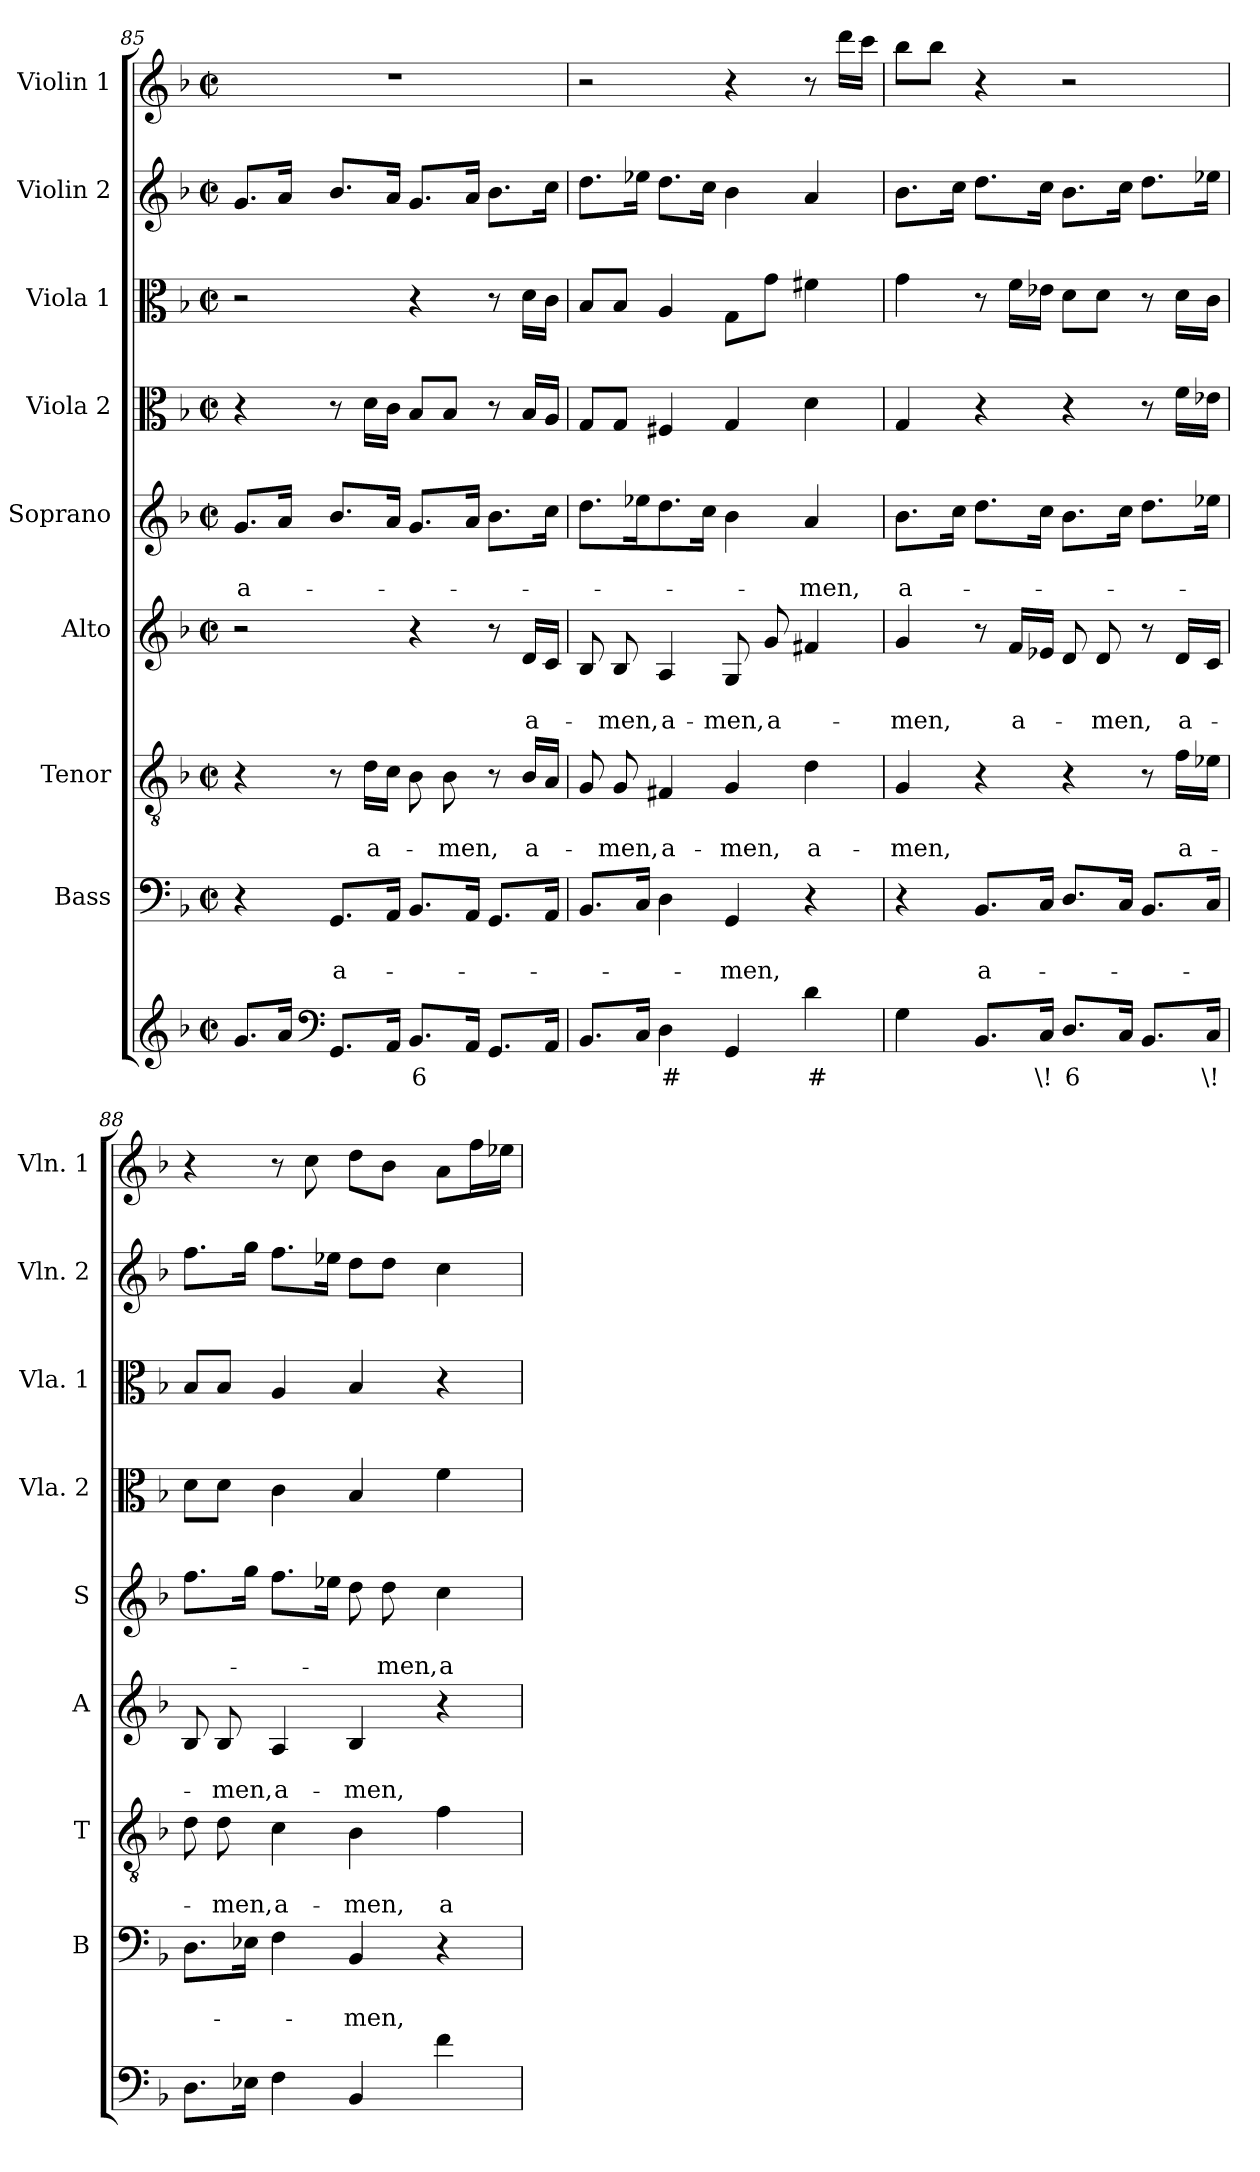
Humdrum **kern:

**kern	**text	**kern	**text	**text	**kern	**text	**text	**kern	**text	**text	**kern	**text	**text	**kern	**kern	**kern	**kern
*part9	*part9	*part8	*part8	*part8	*part7	*part7	*part7	*part6	*part6	*part6	*part5	*part5	*part5	*part4	*part3	*part2	*part1
*staff9	*staff9	*staff8	*staff8	*staff8	*staff7	*staff7	*staff7	*staff6	*staff6	*staff6	*staff5	*staff5	*staff5	*staff4	*staff3	*staff2	*staff1
*	*	*I"Bass	*	*	*I"Tenor	*	*	*I"Alto	*	*	*I"Soprano	*	*	*I"Viola 2	*I"Viola 1	*I"Violin 2	*I"Violin 1
*	*	*I'B	*	*	*I'T	*	*	*I'A	*	*	*I'S	*	*	*I'Vla. 2	*I'Vla. 1	*I'Vln. 2	*I'Vln. 1
!!LO:PB:g=z
*clefG2	*	*clefF4	*	*	*clefGv2	*	*	*clefG2	*	*	*clefG2	*	*	*clefC3	*clefC3	*clefG2	*clefG2
*k[b-]	*	*k[b-]	*	*	*k[b-]	*	*	*k[b-]	*	*	*k[b-]	*	*	*k[b-]	*k[b-]	*k[b-]	*k[b-]
*F:	*	*F:	*	*	*F:	*	*	*F:	*	*	*F:	*	*	*F:	*F:	*F:	*F:
*M2/2	*	*M2/2	*	*	*M2/2	*	*	*M2/2	*	*	*M2/2	*	*	*M2/2	*M2/2	*M2/2	*M2/2
*met(c|)	*	*met(c|)	*	*	*met(c|)	*	*	*met(c|)	*	*	*met(c|)	*	*	*met(c|)	*met(c|)	*met(c|)	*met(c|)
=85	=85	=85	=85	=85	=85	=85	=85	=85	=85	=85	=85	=85	=85	=85	=85	=85	=85
!	!	!	!	!	!	!	!	!	!	!	!	!	!LO:LY:b	!	!	!	!
8.g/L	.	4r	.	.	4r	.	.	2r	.	.	8.g/L	.	a-	4r	2r	8.g/L	1r
16a/Jk	.	.	.	.	.	.	.	.	.	.	16a/Jk	.	.	.	.	16a/Jk	.
*clefF4	*	*	*	*	*	*	*	*	*	*	*	*	*	*	*	*	*
!	!	!	!	!LO:LY:b	!	!	!	!	!	!	!	!	!	!	!	!	!
8.GG/L	.	8.GG/L	.	a-	8r	.	.	.	.	.	8.b-/L	.	.	8r	.	8.b-/L	.
!	!	!	!	!	!	!	!LO:LY:b	!	!	!	!	!	!	!	!	!	!
.	.	.	.	.	16d\LL	.	a-	.	.	.	.	.	.	16d\LL	.	.	.
16AA/Jk	.	16AA/Jk	.	.	16c\JJ	.	.	.	.	.	16a/Jk	.	.	16c\JJ	.	16a/Jk	.
!	!LO:LY:b	!	!	!	!	!	!	!	!	!	!	!	!	!	!	!	!
8.BB-/L	6	8.BB-/L	.	.	8B-\	.	.	4r	.	.	8.g/L	.	.	8B-/L	4r	8.g/L	.
!	!	!	!	!	!	!	!LO:LY:b	!	!	!	!	!	!	!	!	!	!
.	.	.	.	.	8B-\	.	-men,	.	.	.	.	.	.	8B-/J	.	.	.
16AA/Jk	.	16AA/Jk	.	.	.	.	.	.	.	.	16a/Jk	.	.	.	.	16a/Jk	.
8.GG/L	.	8.GG/L	.	.	8r	.	.	8r	.	.	8.b-\L	.	.	8r	8r	8.b-\L	.
!	!	!	!	!	!	!	!LO:LY:b	!	!	!LO:LY:b	!	!	!	!	!	!	!
.	.	.	.	.	16B-/LL	.	a-	16d/LL	.	a-	.	.	.	16B-/LL	16d\LL	.	.
16AA/Jk	.	16AA/Jk	.	.	16A/JJ	.	.	16c/JJ	.	.	16cc\Jk	.	.	16A/JJ	16c\JJ	16cc\Jk	.
=86	=86	=86	=86	=86	=86	=86	=86	=86	=86	=86	=86	=86	=86	=86	=86	=86	=86
8.BB-/L	.	8.BB-/L	.	.	8G/	.	.	8B-/	.	.	8.dd\L	.	.	8G/L	8B-/L	8.dd\L	2r
!	!	!	!	!	!	!	!LO:LY:b	!	!	!LO:LY:b	!	!	!	!	!	!	!
.	.	.	.	.	8G/	.	-men,	8B-/	.	-men,	.	.	.	8G/J	8B-/J	.	.
16C/Jk	.	16C/Jk	.	.	.	.	.	.	.	.	16ee-X\k	.	.	.	.	16ee-X\Jk	.
!	!LO:LY:b	!	!	!	!	!	!LO:LY:b	!	!	!LO:LY:b	!	!	!	!	!	!	!
4D\	#	4D\	.	.	4F#X/	.	a-	4A/	.	a-	8.dd\	.	.	4F#X/	4A/	8.dd\L	.
.	.	.	.	.	.	.	.	.	.	.	16cc\Jk	.	.	.	.	16cc\Jk	.
!	!	!	!	!LO:LY:b	!	!	!LO:LY:b	!	!	!LO:LY:b	!	!	!	!	!	!	!
4GG/	.	4GG/	.	-men,	4G/	.	-men,	8G/	.	-men,	4b-\	.	.	4G/	8G\L	4b-\	4r
!	!	!	!	!	!	!	!	!	!	!LO:LY:b	!	!	!	!	!	!	!
.	.	.	.	.	.	.	.	8g/	.	a-	.	.	.	.	8g\J	.	.
!	!LO:LY:b	!	!	!	!	!	!LO:LY:b	!	!	!	!	!	!LO:LY:b	!	!	!	!
4d\	#	4r	.	.	4d\	.	a-	4f#X/	.	.	4a/	.	-men,	4d\	4f#X\	4a/	8r
.	.	.	.	.	.	.	.	.	.	.	.	.	.	.	.	.	16ddd\LL
.	.	.	.	.	.	.	.	.	.	.	.	.	.	.	.	.	16ccc\JJ
=87	=87	=87	=87	=87	=87	=87	=87	=87	=87	=87	=87	=87	=87	=87	=87	=87	=87
!	!	!	!	!	!	!	!LO:LY:b	!	!	!LO:LY:b	!	!	!LO:LY:b	!	!	!	!
4G\	.	4r	.	.	4G/	.	-men,	4g/	.	-men,	8.b-\L	.	a-	4G/	4g\	8.b-\L	8bb-\L
.	.	.	.	.	.	.	.	.	.	.	.	.	.	.	.	.	8bb-\J
.	.	.	.	.	.	.	.	.	.	.	16cc\Jk	.	.	.	.	16cc\Jk	.
!	!	!	!	!LO:LY:b	!	!	!	!	!	!	!	!	!	!	!	!	!
8.BB-/L	.	8.BB-/L	.	a-	4r	.	.	8r	.	.	8.dd\L	.	.	4r	8r	8.dd\L	4r
!	!	!	!	!	!	!	!	!	!	!LO:LY:b	!	!	!	!	!	!	!
.	.	.	.	.	.	.	.	16f/LL	.	a-	.	.	.	.	16f\LL	.	.
!	!LO:LY:b	!	!	!	!	!	!	!	!	!	!	!	!	!	!	!	!
16C/Jk	\!	16C/Jk	.	.	.	.	.	16e-X/JJ	.	.	16cc\Jk	.	.	.	16e-X\JJ	16cc\Jk	.
!	!LO:LY:b	!	!	!	!	!	!	!	!	!	!	!	!	!	!	!	!
8.D/L	6	8.D/L	.	.	4r	.	.	8d/	.	.	8.b-\L	.	.	4r	8d\L	8.b-\L	2r
!	!	!	!	!	!	!	!	!	!	!LO:LY:b	!	!	!	!	!	!	!
.	.	.	.	.	.	.	.	8d/	.	-men,	.	.	.	.	8d\J	.	.
16C/Jk	.	16C/Jk	.	.	.	.	.	.	.	.	16cc\Jk	.	.	.	.	16cc\Jk	.
8.BB-/L	.	8.BB-/L	.	.	8r	.	.	8r	.	.	8.dd\L	.	.	8r	8r	8.dd\L	.
!	!	!	!	!	!	!	!LO:LY:b	!	!	!LO:LY:b	!	!	!	!	!	!	!
.	.	.	.	.	16f\LL	.	a-	16d/LL	.	a-	.	.	.	16f\LL	16d\LL	.	.
!	!LO:LY:b	!	!	!	!	!	!	!	!	!	!	!	!	!	!	!	!
16C/Jk	\!	16C/Jk	.	.	16e-X\JJ	.	.	16c/JJ	.	.	16ee-X\Jk	.	.	16e-X\JJ	16c\JJ	16ee-X\Jk	.
=88	=88	=88	=88	=88	=88	=88	=88	=88	=88	=88	=88	=88	=88	=88	=88	=88	=88
8.D\L	.	8.D\L	.	.	8d\	.	.	8B-/	.	.	8.ff\L	.	.	8d\L	8B-/L	8.ff\L	4r
!	!	!	!	!	!	!	!LO:LY:b	!	!	!LO:LY:b	!	!	!	!	!	!	!
.	.	.	.	.	8d\	.	-men,	8B-/	.	-men,	.	.	.	8d\J	8B-/J	.	.
16E-X\Jk	.	16E-X\Jk	.	.	.	.	.	.	.	.	16gg\Jk	.	.	.	.	16gg\Jk	.
!	!	!	!	!	!	!	!LO:LY:b	!	!	!LO:LY:b	!	!	!	!	!	!	!
4F\	.	4F\	.	.	4c\	.	a-	4A/	.	a-	8.ff\L	.	.	4c\	4A/	8.ff\L	8r
.	.	.	.	.	.	.	.	.	.	.	.	.	.	.	.	.	8cc\
.	.	.	.	.	.	.	.	.	.	.	16ee-X\Jk	.	.	.	.	16ee-X\Jk	.
!	!	!	!	!LO:LY:b	!	!	!LO:LY:b	!	!	!LO:LY:b	!	!	!	!	!	!	!
4BB-/	.	4BB-/	.	-men,	4B-\	.	-men,	4B-/	.	-men,	8dd\	.	.	4B-/	4B-/	8dd\L	8dd\L
!	!	!	!	!	!	!	!	!	!	!	!	!	!LO:LY:b	!	!	!	!
.	.	.	.	.	.	.	.	.	.	.	8dd\	.	-men,	.	.	8dd\J	8b-\J
!	!	!	!	!	!	!	!LO:LY:b	!	!	!	!	!	!LO:LY:b	!	!	!	!
4f\	.	4r	.	.	4f\	.	a-	4r	.	.	4cc\	.	a-	4f\	4r	4cc\	8a\L
.	.	.	.	.	.	.	.	.	.	.	.	.	.	.	.	.	16ff\L
.	.	.	.	.	.	.	.	.	.	.	.	.	.	.	.	.	16ee-X\JJ
=	=	=	=	=	=	=	=	=	=	=	=	=	=	=	=	=	=
*-	*-	*-	*-	*-	*-	*-	*-	*-	*-	*-	*-	*-	*-	*-	*-	*-	*-
